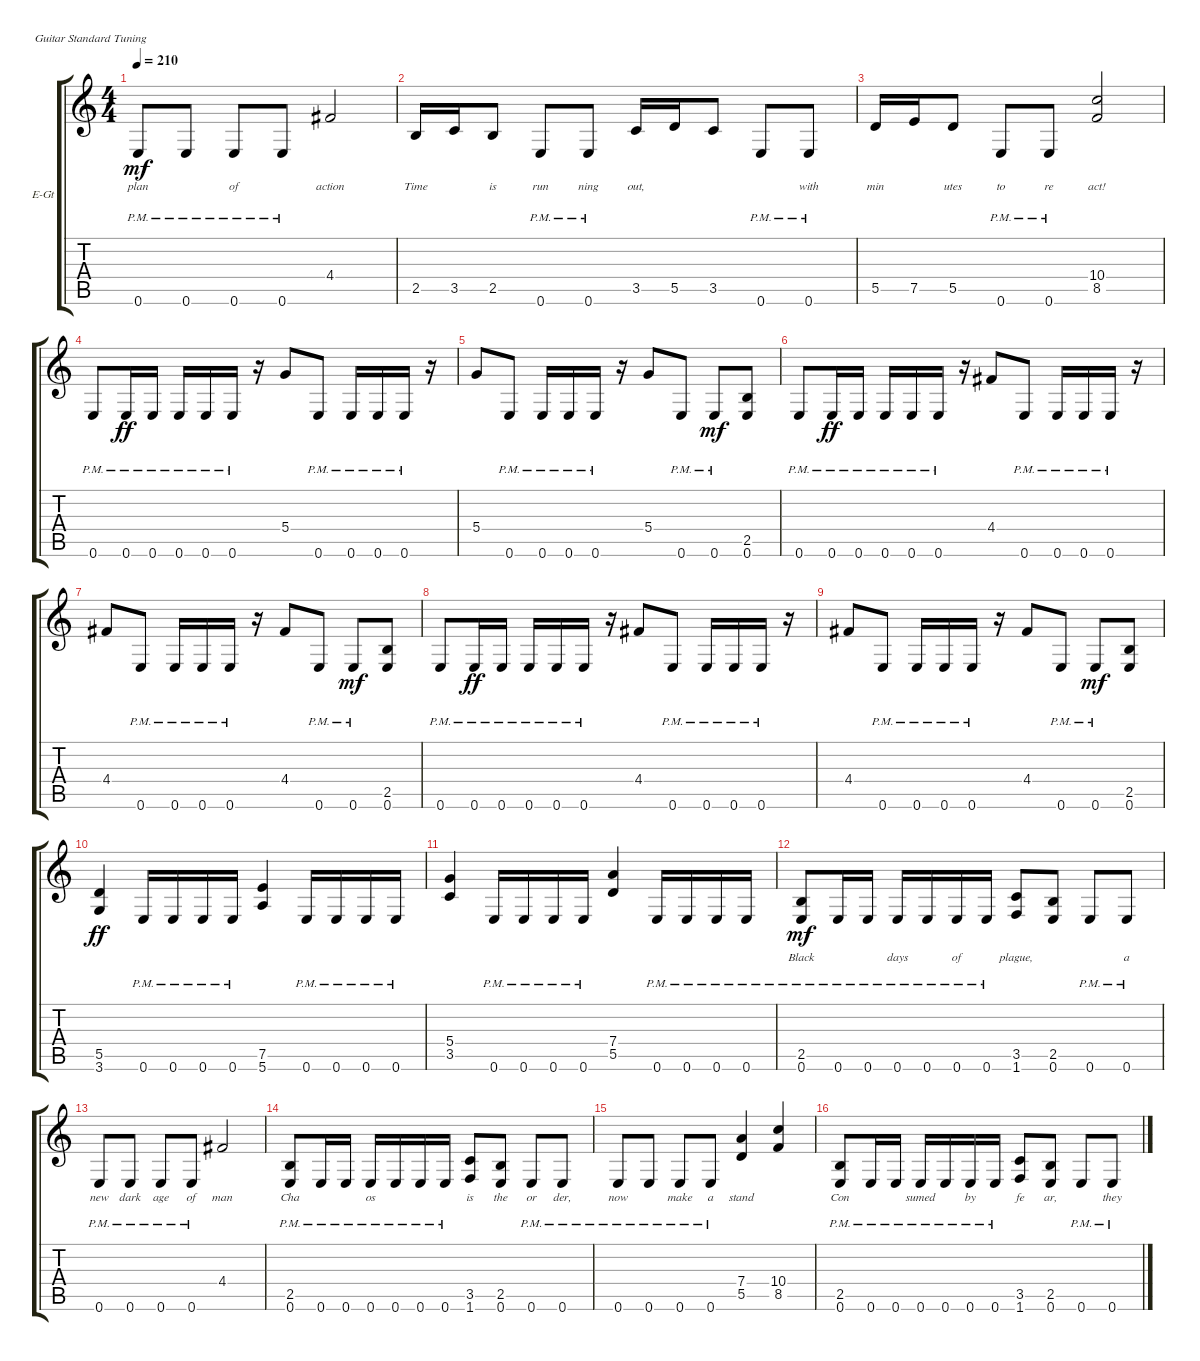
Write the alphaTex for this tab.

\bracketExtendMode groupsimilarinstruments
\firstSystemTrackNameOrientation horizontal
\otherSystemsTrackNameOrientation horizontal
\track ("Electric Guitar 2" "E-Gt") {instrument distortionguitar}
\staff {score tabs}
\tuning (E4 B3 G3 D3 A2 E2)
\ts (4 4)
\tempo 210
\clef g2
\ks c
0.6{pm}.8{lyrics (0 "plan") lyrics (1 "") lyrics (2 "") lyrics (3 "") lyrics (4 "") dy mf} 0.6{pm}.8{lyrics (0 "") lyrics (1 "") lyrics (2 "") lyrics (3 "") lyrics (4 "")} 0.6{pm}.8{lyrics (0 "of") lyrics (1 "") lyrics (2 "") lyrics (3 "") lyrics (4 "")} 0.6{pm}.8{lyrics (0 "") lyrics (1 "") lyrics (2 "") lyrics (3 "") lyrics (4 "")} 4.4.2{lyrics (0 "action") lyrics (1 "") lyrics (2 "") lyrics (3 "") lyrics (4 "")} |
2.5.16{lyrics (0 "Time") lyrics (1 "") lyrics (2 "") lyrics (3 "") lyrics (4 "")} 3.5.16{lyrics (0 "") lyrics (1 "") lyrics (2 "") lyrics (3 "") lyrics (4 "")} 2.5.8{lyrics (0 "is") lyrics (1 "") lyrics (2 "") lyrics (3 "") lyrics (4 "")} 0.6{pm}.8{lyrics (0 "run") lyrics (1 "") lyrics (2 "") lyrics (3 "") lyrics (4 "")} 0.6{pm}.8{lyrics (0 "ning") lyrics (1 "") lyrics (2 "") lyrics (3 "") lyrics (4 "")} 3.5.16{lyrics (0 "out,") lyrics (1 "") lyrics (2 "") lyrics (3 "") lyrics (4 "")} 5.5.16{lyrics (0 "") lyrics (1 "") lyrics (2 "") lyrics (3 "") lyrics (4 "")} 3.5.8{lyrics (0 "") lyrics (1 "") lyrics (2 "") lyrics (3 "") lyrics (4 "")} 0.6{pm}.8{lyrics (0 "") lyrics (1 "") lyrics (2 "") lyrics (3 "") lyrics (4 "")} 0.6{pm}.8{lyrics (0 "with") lyrics (1 "") lyrics (2 "") lyrics (3 "") lyrics (4 "")} |
5.5.16{lyrics (0 "min") lyrics (1 "") lyrics (2 "") lyrics (3 "") lyrics (4 "")} 7.5.16{lyrics (0 "") lyrics (1 "") lyrics (2 "") lyrics (3 "") lyrics (4 "")} 5.5.8{lyrics (0 "utes") lyrics (1 "") lyrics (2 "") lyrics (3 "") lyrics (4 "")} 0.6{pm}.8{lyrics (0 "to") lyrics (1 "") lyrics (2 "") lyrics (3 "") lyrics (4 "")} 0.6{pm}.8{lyrics (0 "re") lyrics (1 "") lyrics (2 "") lyrics (3 "") lyrics (4 "")} (8.5 10.4).2{lyrics (0 "act!") lyrics (1 "") lyrics (2 "") lyrics (3 "") lyrics (4 "")} |
0.6{pm}.8{lyrics (0 "") lyrics (1 "") lyrics (2 "") lyrics (3 "") lyrics (4 "")} 0.6{pm}.16{lyrics (0 "") lyrics (1 "") lyrics (2 "") lyrics (3 "") lyrics (4 "") dy ff} 0.6{pm}.16{lyrics (0 "") lyrics (1 "") lyrics (2 "") lyrics (3 "") lyrics (4 "")} 0.6{pm}.16 0.6{pm}.16 0.6{pm}.16 r.16 5.4.8 0.6{pm}.8 0.6{pm}.16 0.6{pm}.16 0.6{pm}.16 r.16 |
5.4.8{lyrics (0 "") lyrics (1 "") lyrics (2 "") lyrics (3 "") lyrics (4 "")} 0.6{pm}.8{lyrics (0 "") lyrics (1 "") lyrics (2 "") lyrics (3 "") lyrics (4 "")} 0.6{pm}.16{lyrics (0 "") lyrics (1 "") lyrics (2 "") lyrics (3 "") lyrics (4 "")} 0.6{pm}.16 0.6{pm}.16 r.16 5.4.8 0.6{pm}.8 0.6{pm}.8{dy mf} (2.5 0.6).8 |
0.6{pm}.8{lyrics (0 "") lyrics (1 "") lyrics (2 "") lyrics (3 "") lyrics (4 "")} 0.6{pm}.16{lyrics (0 "") lyrics (1 "") lyrics (2 "") lyrics (3 "") lyrics (4 "") dy ff} 0.6{pm}.16{lyrics (0 "") lyrics (1 "") lyrics (2 "") lyrics (3 "") lyrics (4 "")} 0.6{pm}.16 0.6{pm}.16 0.6{pm}.16 r.16 4.4.8 0.6{pm}.8 0.6{pm}.16 0.6{pm}.16 0.6{pm}.16 r.16 |
4.4.8{lyrics (0 "") lyrics (1 "") lyrics (2 "") lyrics (3 "") lyrics (4 "")} 0.6{pm}.8{lyrics (0 "") lyrics (1 "") lyrics (2 "") lyrics (3 "") lyrics (4 "")} 0.6{pm}.16{lyrics (0 "") lyrics (1 "") lyrics (2 "") lyrics (3 "") lyrics (4 "")} 0.6{pm}.16 0.6{pm}.16 r.16 4.4.8 0.6{pm}.8 0.6{pm}.8{dy mf} (2.5 0.6).8 |
0.6{pm}.8{lyrics (0 "") lyrics (1 "") lyrics (2 "") lyrics (3 "") lyrics (4 "")} 0.6{pm}.16{lyrics (0 "") lyrics (1 "") lyrics (2 "") lyrics (3 "") lyrics (4 "") dy ff} 0.6{pm}.16{lyrics (0 "") lyrics (1 "") lyrics (2 "") lyrics (3 "") lyrics (4 "")} 0.6{pm}.16 0.6{pm}.16 0.6{pm}.16 r.16 4.4.8 0.6{pm}.8 0.6{pm}.16 0.6{pm}.16 0.6{pm}.16 r.16 |
4.4.8{lyrics (0 "") lyrics (1 "") lyrics (2 "") lyrics (3 "") lyrics (4 "")} 0.6{pm}.8{lyrics (0 "") lyrics (1 "") lyrics (2 "") lyrics (3 "") lyrics (4 "")} 0.6{pm}.16{lyrics (0 "") lyrics (1 "") lyrics (2 "") lyrics (3 "") lyrics (4 "")} 0.6{pm}.16 0.6{pm}.16 r.16 4.4.8 0.6{pm}.8 0.6{pm}.8{dy mf} (2.5 0.6).8 |
(5.5 3.6).4{lyrics (0 "") lyrics (1 "") lyrics (2 "") lyrics (3 "") lyrics (4 "") dy ff} 0.6{pm}.16{lyrics (0 "") lyrics (1 "") lyrics (2 "") lyrics (3 "") lyrics (4 "")} 0.6{pm}.16{lyrics (0 "") lyrics (1 "") lyrics (2 "") lyrics (3 "") lyrics (4 "")} 0.6{pm}.16 0.6{pm}.16 (7.5 5.6).4 0.6{pm}.16 0.6{pm}.16 0.6{pm}.16 0.6{pm}.16 |
(3.5 5.4).4{lyrics (0 "") lyrics (1 "") lyrics (2 "") lyrics (3 "") lyrics (4 "")} 0.6{pm}.16{lyrics (0 "") lyrics (1 "") lyrics (2 "") lyrics (3 "") lyrics (4 "")} 0.6{pm}.16{lyrics (0 "") lyrics (1 "") lyrics (2 "") lyrics (3 "") lyrics (4 "")} 0.6{pm}.16 0.6{pm}.16 (5.5 7.4).4 0.6{pm}.16 0.6{pm}.16 0.6{pm}.16 0.6{pm}.16 |
(0.6{pm} 2.5{pm}).8{lyrics (0 "") lyrics (1 "Black") lyrics (2 "") lyrics (3 "") lyrics (4 "") dy mf} 0.6{pm}.16{lyrics (0 "") lyrics (1 "") lyrics (2 "") lyrics (3 "") lyrics (4 "")} 0.6{pm}.16{lyrics (0 "") lyrics (1 "") lyrics (2 "") lyrics (3 "") lyrics (4 "")} 0.6{pm}.16{lyrics (0 "") lyrics (1 "days") lyrics (2 "") lyrics (3 "") lyrics (4 "")} 0.6{pm}.16{lyrics (0 "") lyrics (1 "") lyrics (2 "") lyrics (3 "") lyrics (4 "")} 0.6{pm}.16{lyrics (0 "") lyrics (1 "of") lyrics (2 "") lyrics (3 "") lyrics (4 "")} 0.6{pm}.16{lyrics (0 "") lyrics (1 "") lyrics (2 "") lyrics (3 "") lyrics (4 "")} (1.6 3.5).8{lyrics (0 "") lyrics (1 "plague,") lyrics (2 "") lyrics (3 "") lyrics (4 "")} (2.5 0.6).8{lyrics (0 "") lyrics (1 "") lyrics (2 "") lyrics (3 "") lyrics (4 "")} 0.6{pm}.8{lyrics (0 "") lyrics (1 "") lyrics (2 "") lyrics (3 "") lyrics (4 "")} 0.6{pm}.8{lyrics (0 "") lyrics (1 "a") lyrics (2 "") lyrics (3 "") lyrics (4 "")} |
0.6{pm}.8{lyrics (0 "") lyrics (1 "new") lyrics (2 "") lyrics (3 "") lyrics (4 "")} 0.6{pm}.8{lyrics (0 "") lyrics (1 "dark") lyrics (2 "") lyrics (3 "") lyrics (4 "")} 0.6{pm}.8{lyrics (0 "") lyrics (1 "age") lyrics (2 "") lyrics (3 "") lyrics (4 "")} 0.6{pm}.8{lyrics (0 "") lyrics (1 "of") lyrics (2 "") lyrics (3 "") lyrics (4 "")} 4.4.2{lyrics (0 "") lyrics (1 "man") lyrics (2 "") lyrics (3 "") lyrics (4 "")} |
(0.6{pm} 2.5{pm}).8{lyrics (0 "") lyrics (1 "Cha") lyrics (2 "") lyrics (3 "") lyrics (4 "")} 0.6{pm}.16{lyrics (0 "") lyrics (1 "") lyrics (2 "") lyrics (3 "") lyrics (4 "")} 0.6{pm}.16{lyrics (0 "") lyrics (1 "") lyrics (2 "") lyrics (3 "") lyrics (4 "")} 0.6{pm}.16{lyrics (0 "") lyrics (1 "os") lyrics (2 "") lyrics (3 "") lyrics (4 "")} 0.6{pm}.16{lyrics (0 "") lyrics (1 "") lyrics (2 "") lyrics (3 "") lyrics (4 "")} 0.6{pm}.16{lyrics (0 "") lyrics (1 "") lyrics (2 "") lyrics (3 "") lyrics (4 "")} 0.6{pm}.16{lyrics (0 "") lyrics (1 "") lyrics (2 "") lyrics (3 "") lyrics (4 "")} (1.6 3.5).8{lyrics (0 "") lyrics (1 "is") lyrics (2 "") lyrics (3 "") lyrics (4 "")} (2.5 0.6).8{lyrics (0 "") lyrics (1 "the") lyrics (2 "") lyrics (3 "") lyrics (4 "")} 0.6{pm}.8{lyrics (0 "") lyrics (1 "or") lyrics (2 "") lyrics (3 "") lyrics (4 "")} 0.6{pm}.8{lyrics (0 "") lyrics (1 "der,") lyrics (2 "") lyrics (3 "") lyrics (4 "")} |
0.6{pm}.8{lyrics (0 "") lyrics (1 "now") lyrics (2 "") lyrics (3 "") lyrics (4 "")} 0.6{pm}.8{lyrics (0 "") lyrics (1 "") lyrics (2 "") lyrics (3 "") lyrics (4 "")} 0.6{pm}.8{lyrics (0 "") lyrics (1 "make") lyrics (2 "") lyrics (3 "") lyrics (4 "")} 0.6{pm}.8{lyrics (0 "") lyrics (1 "a") lyrics (2 "") lyrics (3 "") lyrics (4 "")} (5.5 7.4).4{lyrics (0 "") lyrics (1 "stand") lyrics (2 "") lyrics (3 "") lyrics (4 "")} (8.5 10.4).4{lyrics (0 "") lyrics (1 "") lyrics (2 "") lyrics (3 "") lyrics (4 "")} |
(0.6{pm} 2.5{pm}).8{lyrics (0 "") lyrics (1 "Con") lyrics (2 "") lyrics (3 "") lyrics (4 "")} 0.6{pm}.16{lyrics (0 "") lyrics (1 "") lyrics (2 "") lyrics (3 "") lyrics (4 "")} 0.6{pm}.16{lyrics (0 "") lyrics (1 "") lyrics (2 "") lyrics (3 "") lyrics (4 "")} 0.6{pm}.16{lyrics (0 "") lyrics (1 "sumed") lyrics (2 "") lyrics (3 "") lyrics (4 "")} 0.6{pm}.16{lyrics (0 "") lyrics (1 "") lyrics (2 "") lyrics (3 "") lyrics (4 "")} 0.6{pm}.16{lyrics (0 "") lyrics (1 "by") lyrics (2 "") lyrics (3 "") lyrics (4 "")} 0.6{pm}.16{lyrics (0 "") lyrics (1 "") lyrics (2 "") lyrics (3 "") lyrics (4 "")} (1.6 3.5).8{lyrics (0 "") lyrics (1 "fe") lyrics (2 "") lyrics (3 "") lyrics (4 "")} (2.5 0.6).8{lyrics (0 "") lyrics (1 "ar,") lyrics (2 "") lyrics (3 "") lyrics (4 "")} 0.6{pm}.8{lyrics (0 "") lyrics (1 "") lyrics (2 "") lyrics (3 "") lyrics (4 "")} 0.6{pm}.8{lyrics (0 "") lyrics (1 "they") lyrics (2 "") lyrics (3 "") lyrics (4 "")}
